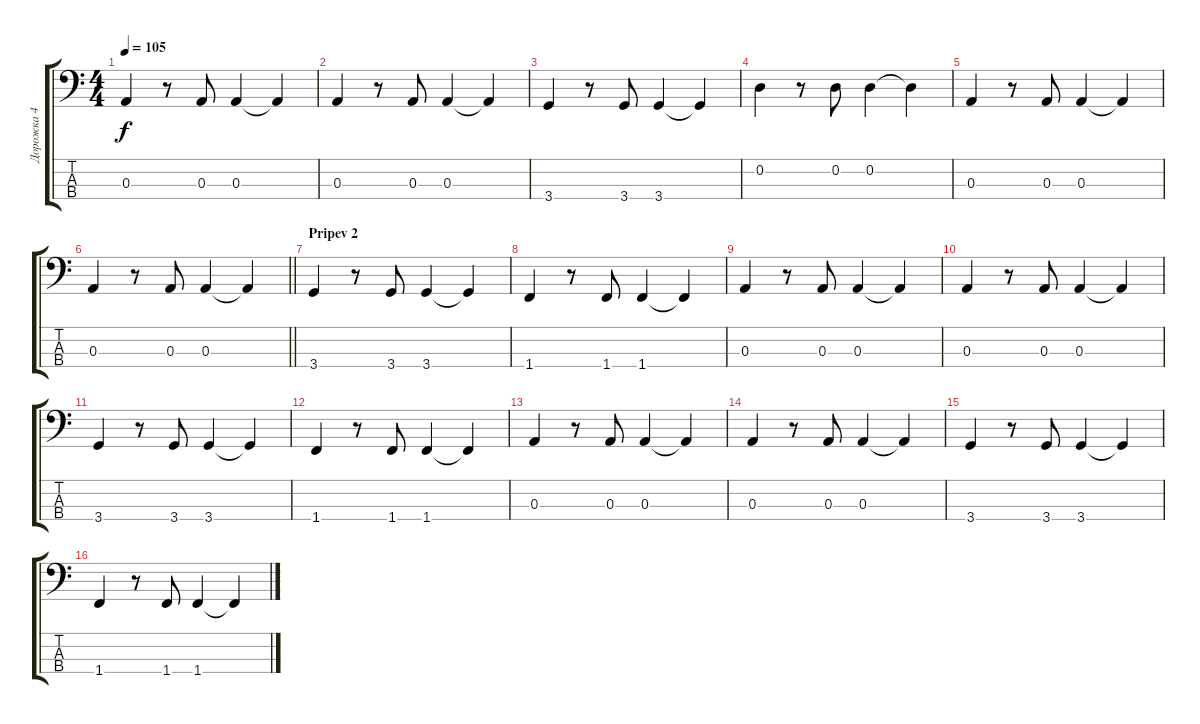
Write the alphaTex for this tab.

\track ("Дорожка 4" "Дорожка 4") {instrument electricbassfinger}
\staff {score tabs}
\tuning (G2 D2 A1 E1) {hide}
\ts (4 4)
\tempo 105
\clef f4
\ks c
0.3.4{dy f} r.8 0.3.8 0.3.4 0.3{t}.4 |
0.3.4 r.8 0.3.8 0.3.4 0.3{t}.4 |
3.4.4 r.8 3.4.8 3.4.4 3.4{t}.4 |
0.2.4 r.8 0.2.8 0.2.4 0.2{t}.4 |
0.3.4 r.8 0.3.8 0.3.4 0.3{t}.4 |
\barLineRight lightlight
0.3.4 r.8 0.3.8 0.3.4 0.3{t}.4 |
\section ("" "Pripev 2")
3.4.4 r.8 3.4.8 3.4.4 3.4{t}.4 |
1.4.4 r.8 1.4.8 1.4.4 1.4{t}.4 |
0.3.4 r.8 0.3.8 0.3.4 0.3{t}.4 |
0.3.4 r.8 0.3.8 0.3.4 0.3{t}.4 |
3.4.4 r.8 3.4.8 3.4.4 3.4{t}.4 |
1.4.4 r.8 1.4.8 1.4.4 1.4{t}.4 |
0.3.4 r.8 0.3.8 0.3.4 0.3{t}.4 |
0.3.4 r.8 0.3.8 0.3.4 0.3{t}.4 |
3.4.4 r.8 3.4.8 3.4.4 3.4{t}.4 |
1.4.4 r.8 1.4.8 1.4.4 1.4{t}.4
